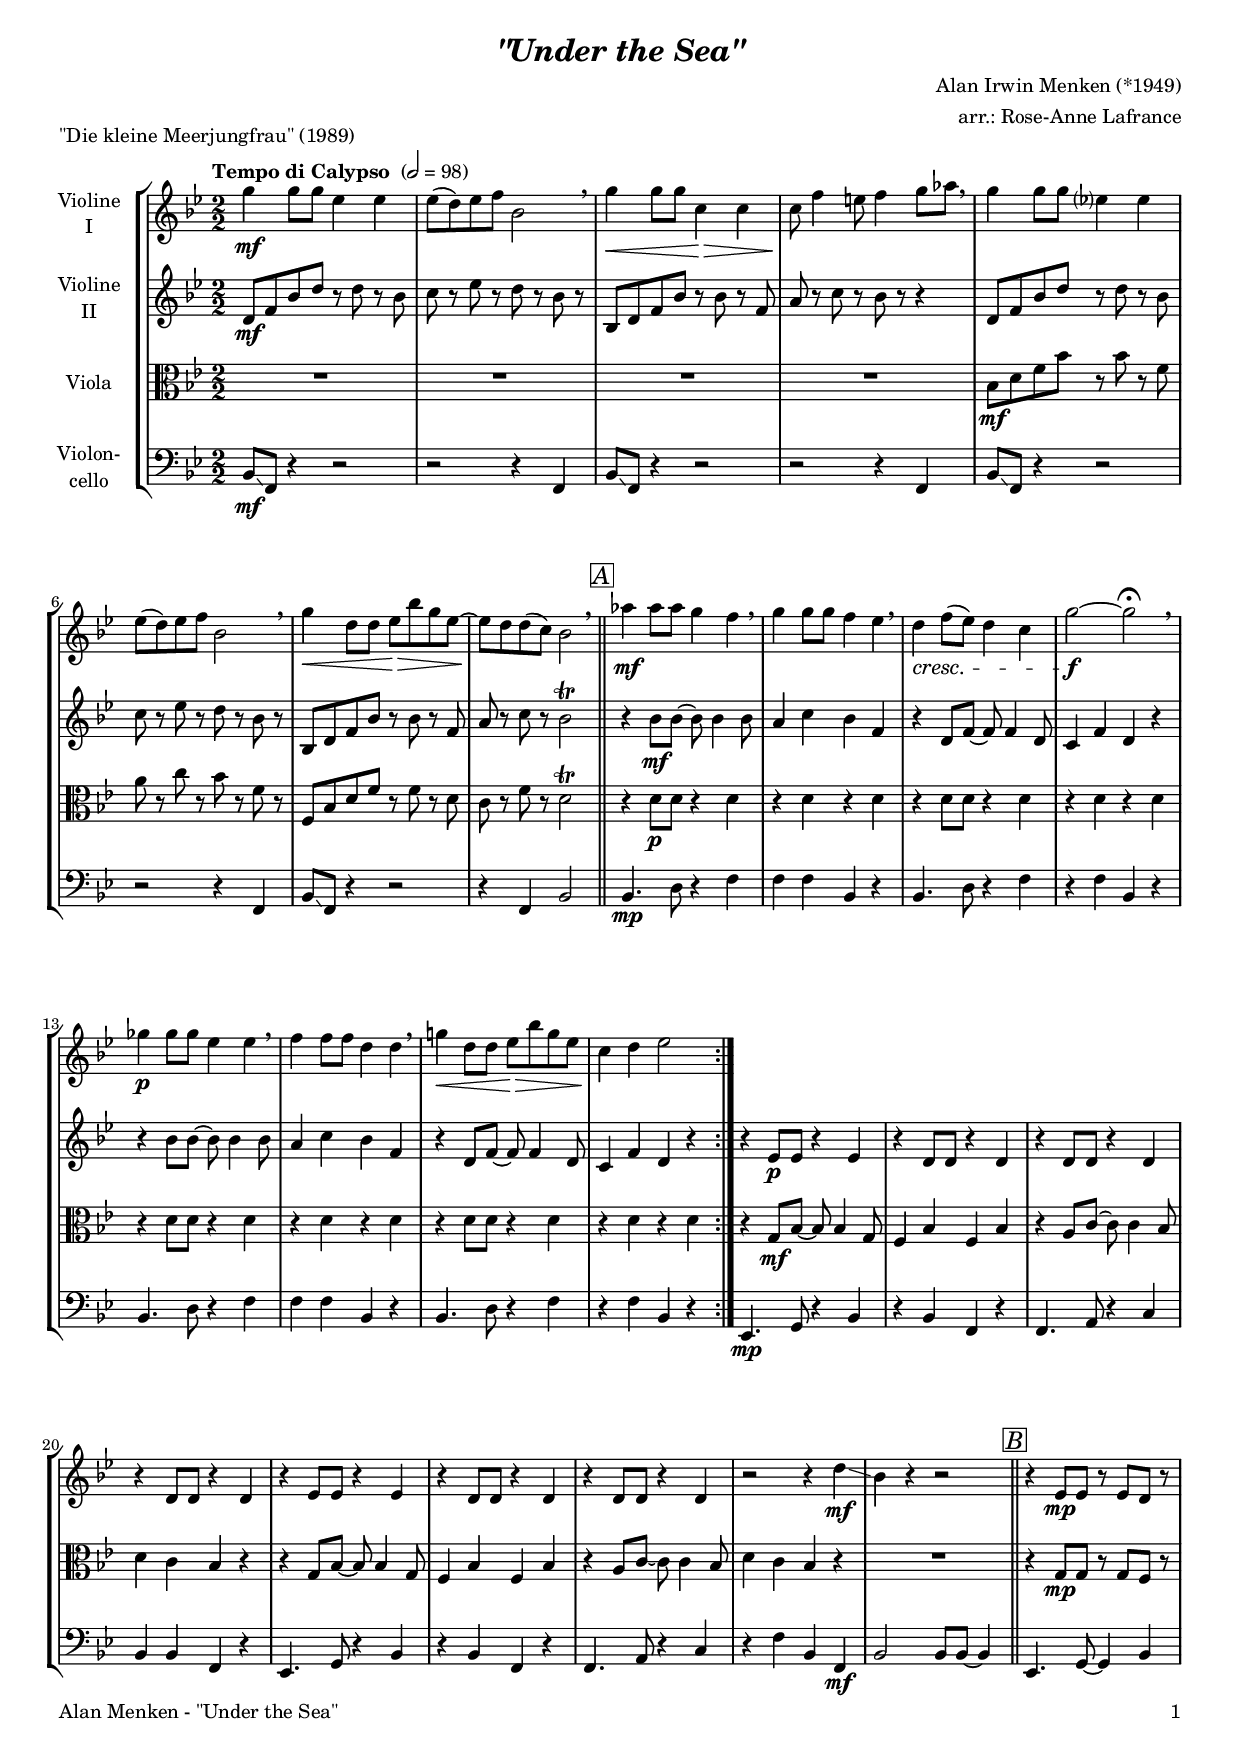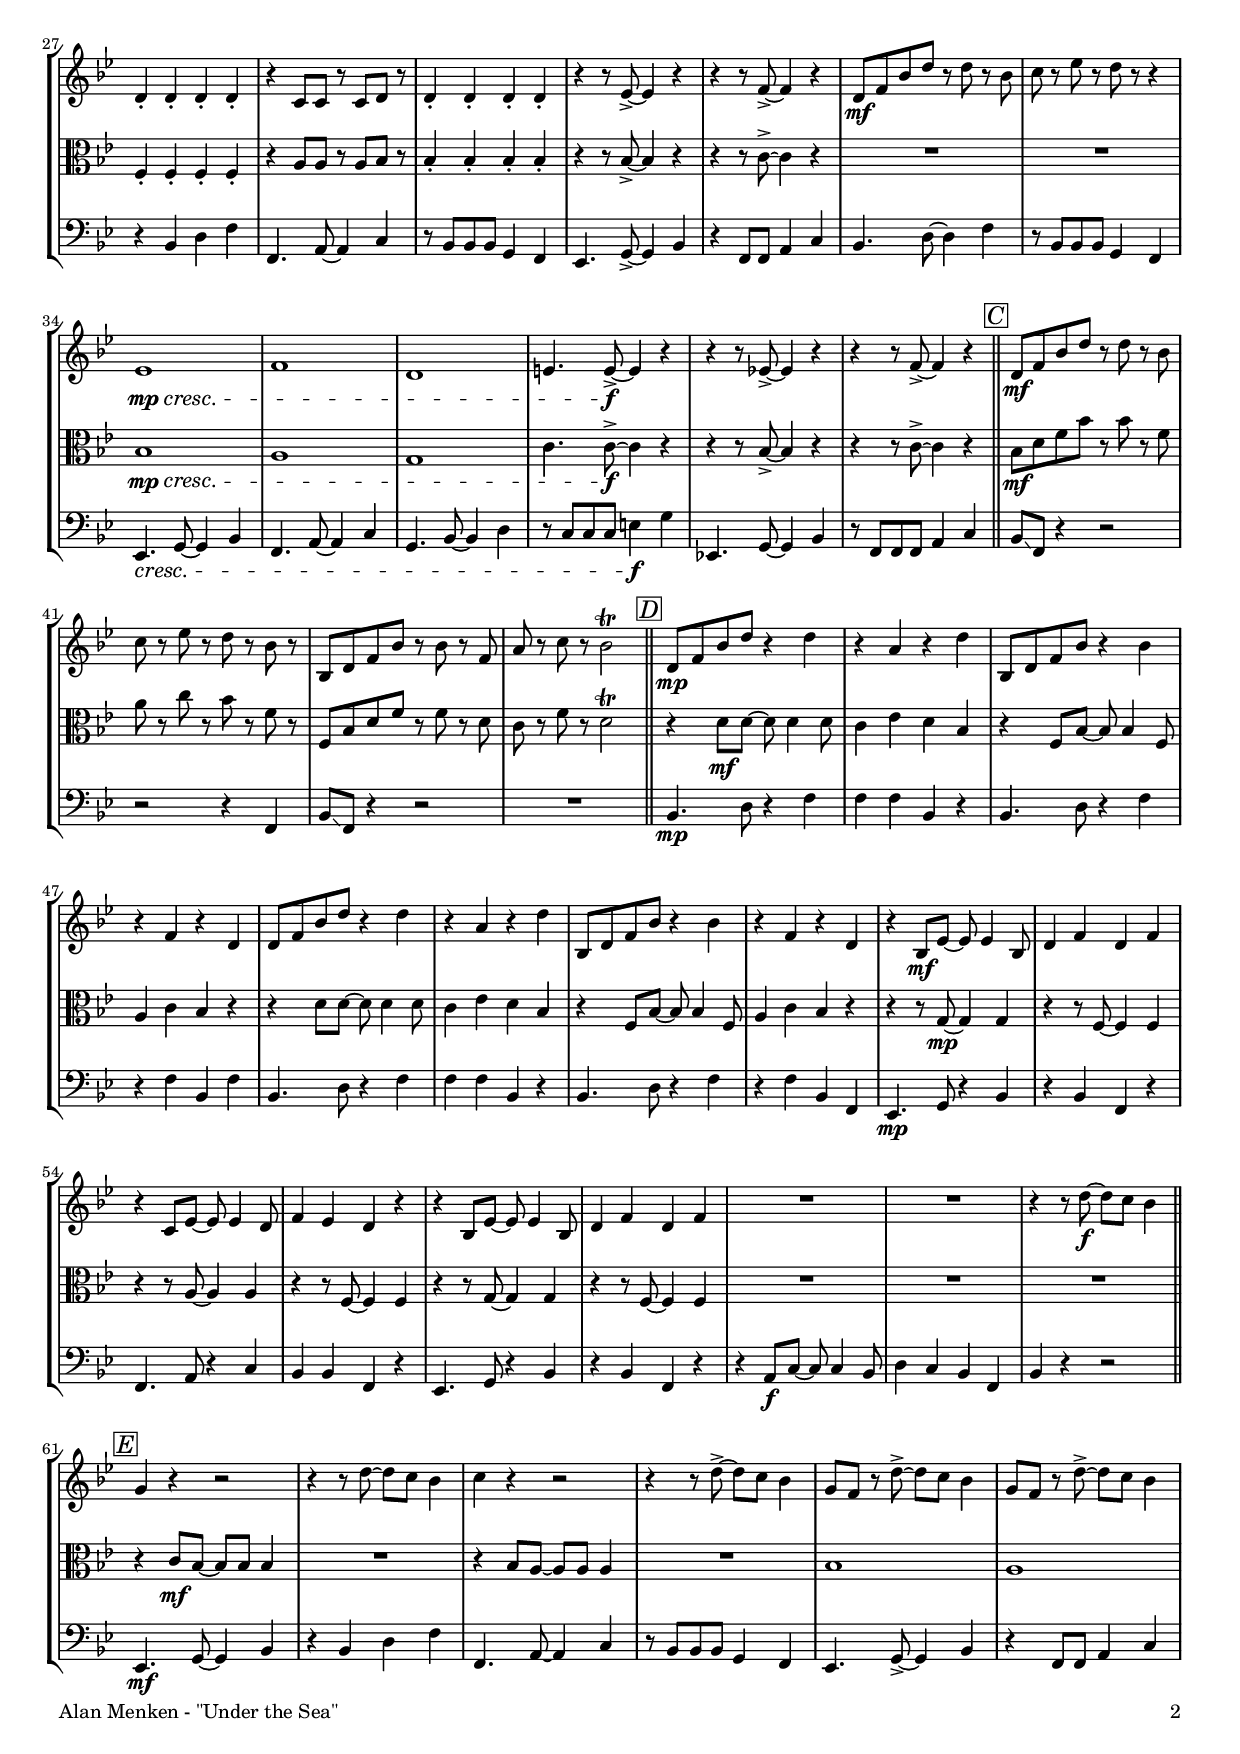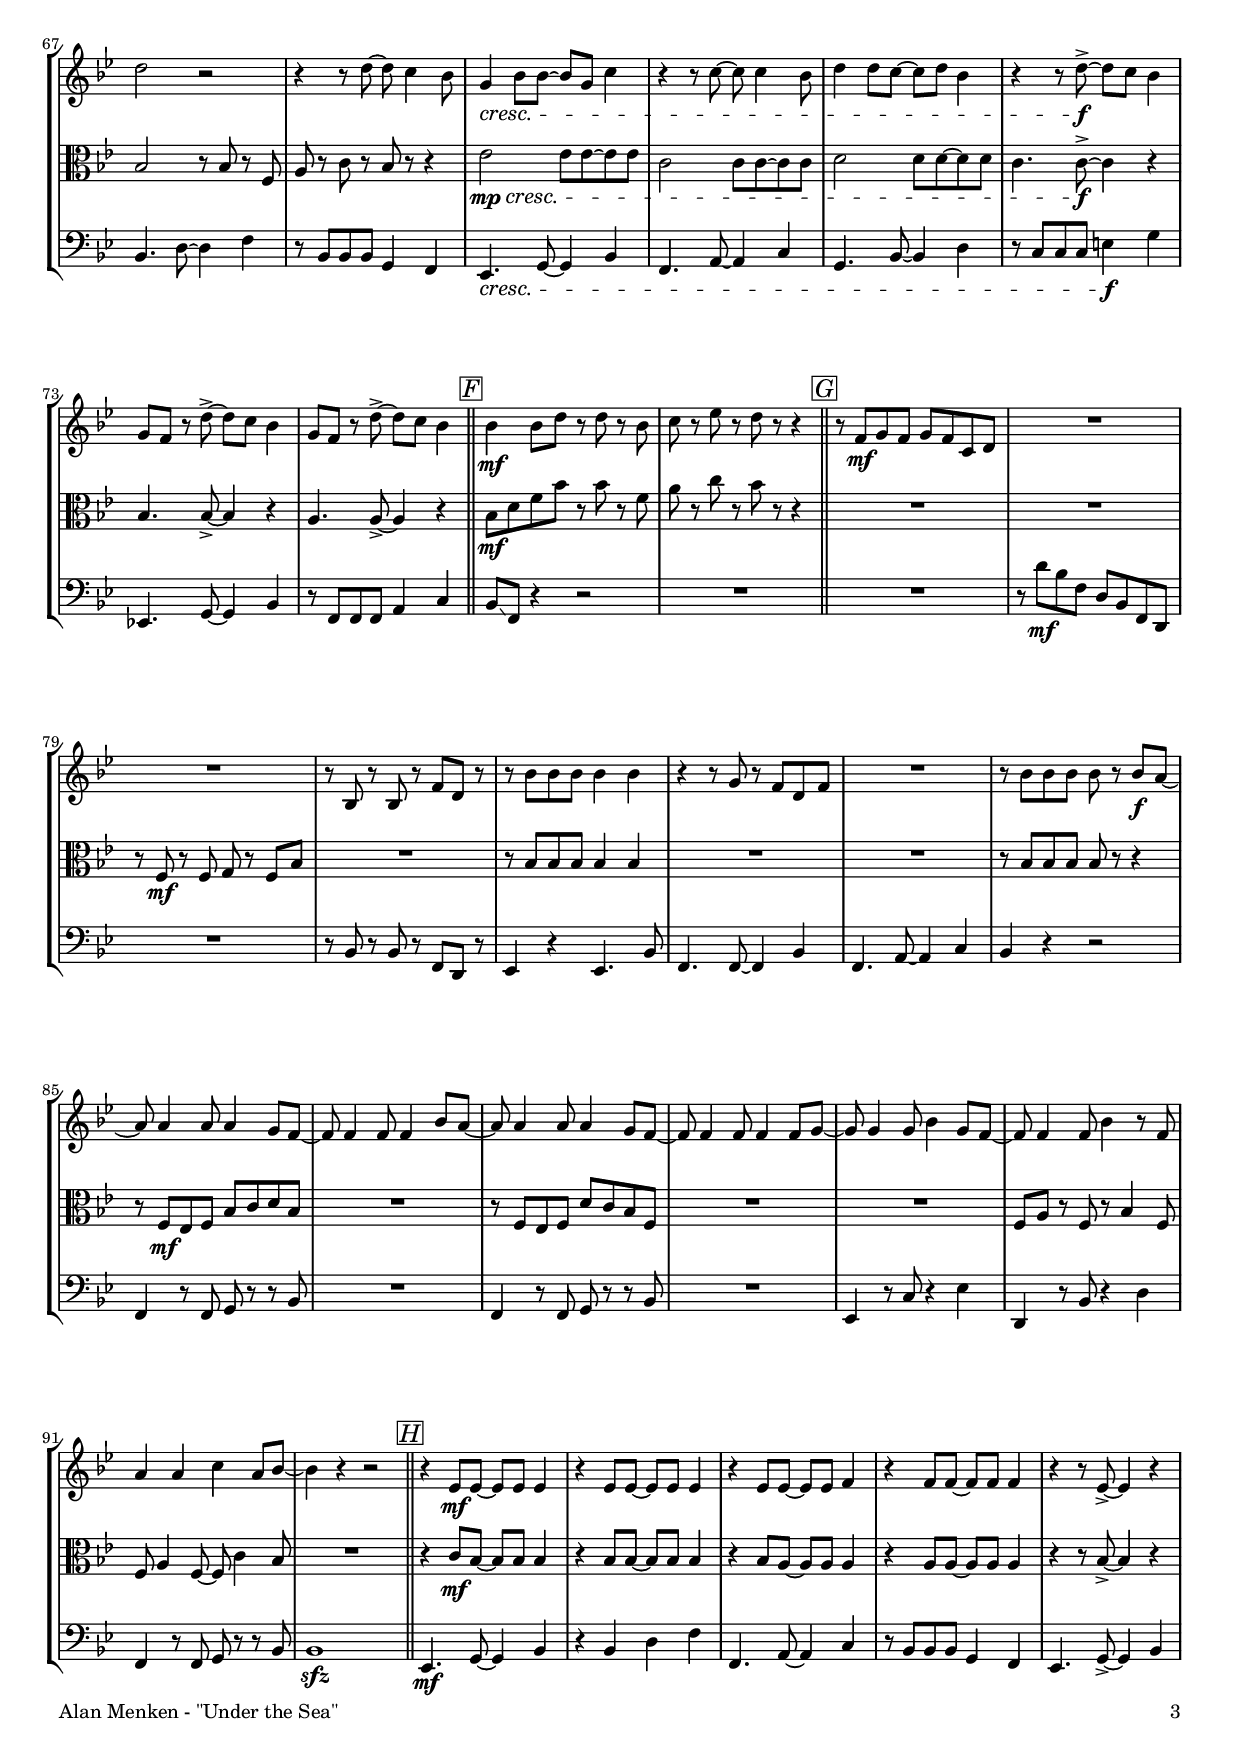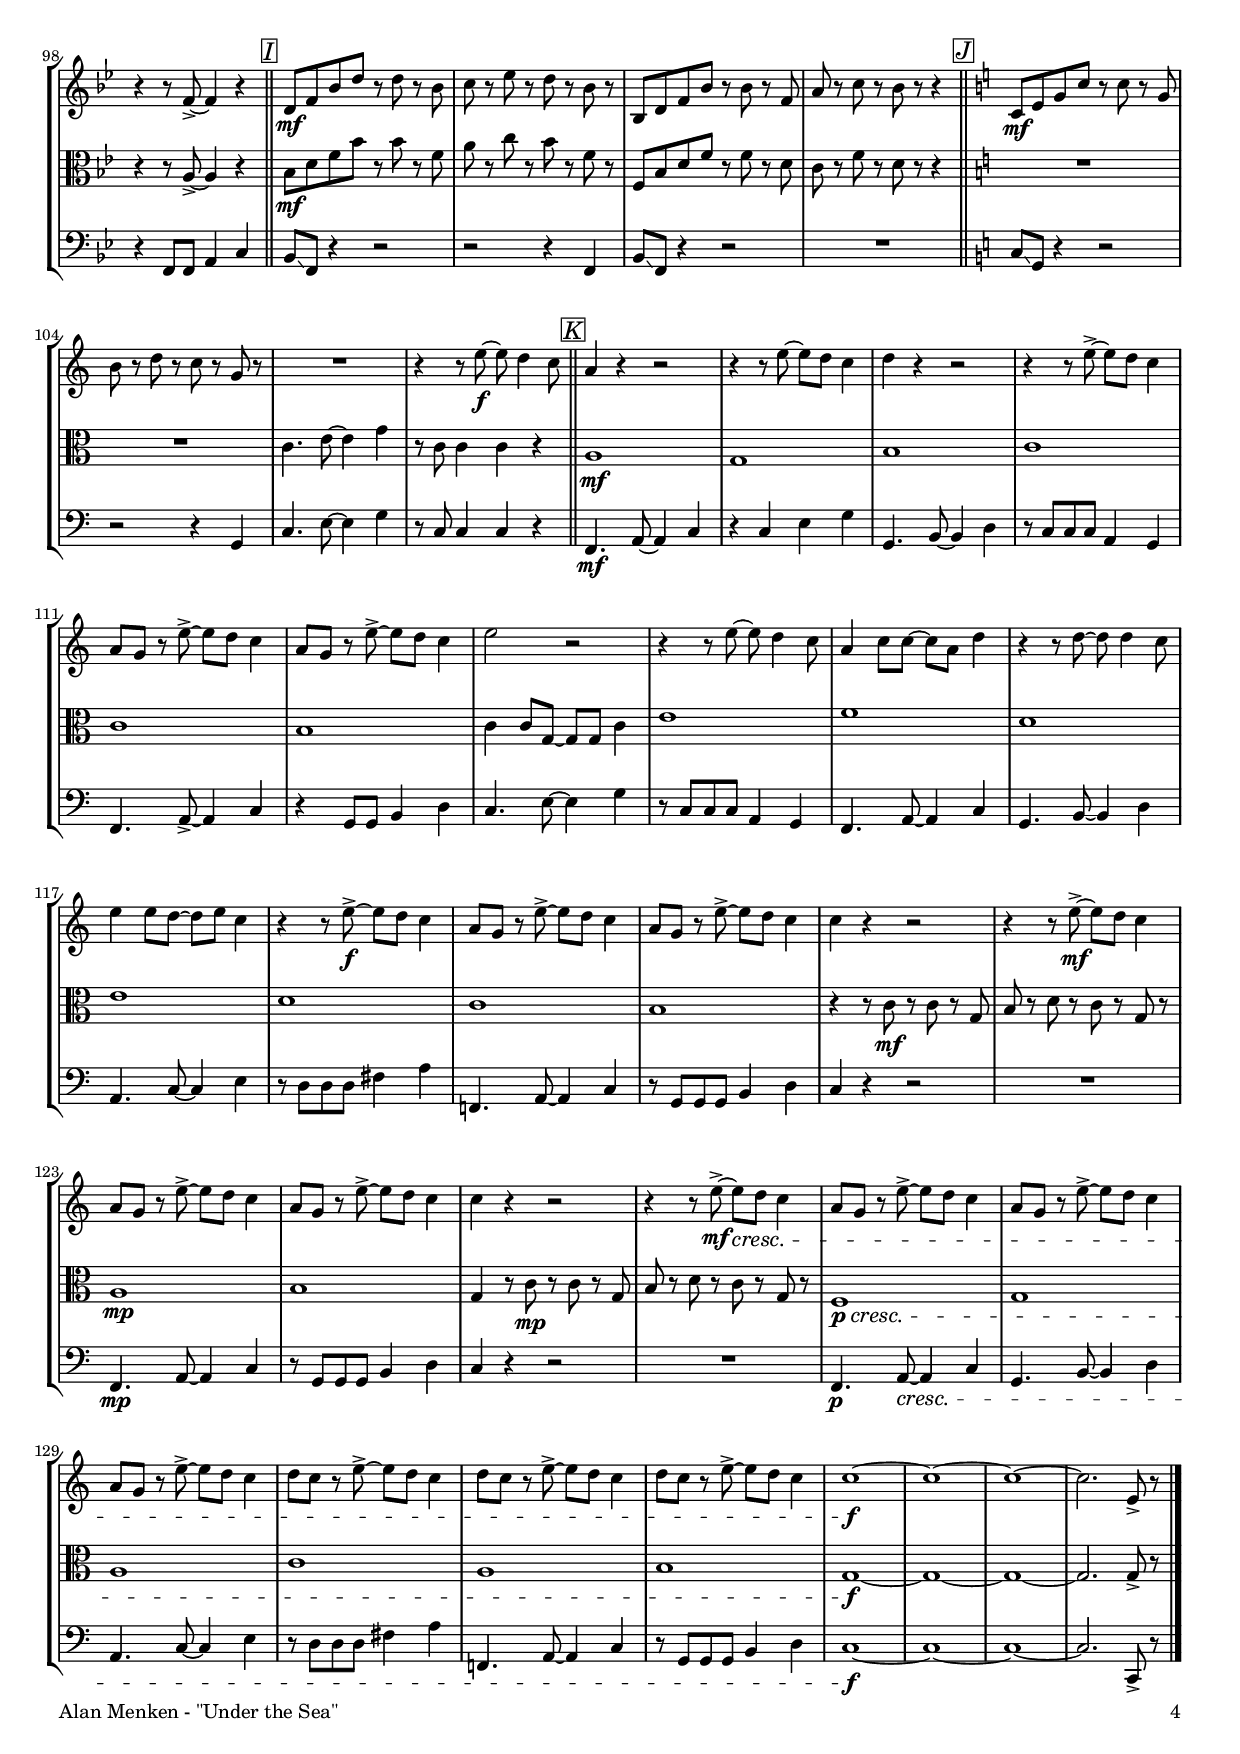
\version "2.24.1"
\include "deutsch.ly"

#(set-global-staff-size 17)

\header {
  title     = \markup \bold \italic "\"Under the Sea\""
  composer  = "Alan Irwin Menken (*1949)"
  arranger  = "arr.: Rose-Anne Lafrance"
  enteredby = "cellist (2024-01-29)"
  piece     = "\"Die kleine Meerjungfrau\" (1989)"
}

voiceconsts = {
  \key b \major
  \time 2/2
  \clef "treble"
  \numericTimeSignature
  \compressEmptyMeasures
  % Set default beaming for all staves
%  \set Timing.beamExceptions = #'()
%  \set Timing.baseMoment     = #(ly:make-moment 1 4)
%  \set Timing.beatStructure  = #'(1 1 1)
  \tempo "Tempo di Calypso " 2=98
}

mist = "string ensemble 1"
mivl = "violin"
miva = "viola"
miba = "cello"
mipz = "pizzicato strings"

boxa = { \bar "||" \mark \markup \box \italic "A" }
boxb = { \bar "||" \mark \markup \box \italic "B" }
boxc = { \bar "||" \mark \markup \box \italic "C" }
boxd = { \bar "||" \mark \markup \box \italic "D" }
boxe = { \bar "||" \mark \markup \box \italic "E" }
boxf = { \bar "||" \mark \markup \box \italic "F" }
boxg = { \bar "||" \mark \markup \box \italic "G" }
boxh = { \bar "||" \mark \markup \box \italic "H" }
boxi = { \bar "||" \mark \markup \box \italic "I" }
boxj = { \bar "||" \mark \markup \box \italic "J" \key c \major }
boxk = { \bar "||" \mark \markup \box \italic "K" }

arco = \markup \italic "arco"
pizz = \markup \italic "pizz"

\include "v1.ily"
vb = \relative c' {
  \voiceconsts

  d8\mf f b d r d r b
  c r es r d r b r
  b, d f b r b r f
  a r c r b r r4

  d,8 f b d r d r b
  c r es r d r b r
  b, d f b r b r f
  a r c r b2\trill \boxa
  r4 b8\mf b~ b b4 b8
  a4 c b f

  r d8 f~ f f4 d8
  c4 f d r
  r b'8 b~ b b4 b8
  a4 c b f
  r d8 f~ f f4 d8
  c4 f d r
  r es8\p es r4 es

  r d8 d r4 d
  r d8 d r4 d
  r d8 d r4 d
  r es8 es r4 es
  r d8 d r4 d
  r d8 d r4 d
  r2 r4 d'\glissando\mf

  b r r2 \boxb
  r4 es,8\mp es r es d r
  d4-. d-. d-. d-.
  r c8 c r c d r
  d4-. d-. d-. d-.
  r r8 es~-> es4 r

  r r8 f~-> f4 r
  d8\mf f b d r d r b
  c r es r d r r4
  es,1\mp\cresc
  f
  d

  e4. e8~->\f e4 r
  r r8 es!~-> es4 r
  r r8 f~-> f4 r \boxc
  d8\mf f b d r d r b
  c r es r d r b r

  b, d f b r b r f
  a r c r b2\trill \boxd
  d,8\mp f b d r4 d
  r a r d
  b,8 d f b r4 b
  r f r d

  d8 f b d r4 d
  r a r d
  b,8 d f b r4 b
  r f r d
  r b8\mf es~ es es4 b8
  d4 f d f

  r c8 es~ es es4 d8
  f4 es d r
  r b8 es~ es es4 b8
  d4 f d f
  R1*2
  r4 r8 d'~\f d c b4 \boxe

  g r r 2
  r4 r8 d'~ d c b4
  c r r2
  r4 r8 d~-> d c b4
  g8 f r d'~-> d c b4
  g8 f r d'~-> d c b4

  d2 r
  r4 r8 d~ d c4 b8
  g4\cresc b8 b~ b g c4
  r r8 c~ c c4 b8
  d4 d8 c~ c d b4

  r r8 d~->\f d c b4
  g8 f r d'~-> d c b4
  g8 f r d'~-> d c b4 \boxf
  b\mf b8 d r d r b
  c r es r d r r4 \boxg

  r8 f,\mf g f g f c d
  R1*2
  r8 b r b r f' d r
  r b' b b b4 b

  r r8 g r f d f
  R1
  r8 b b b b r b\f a~
  a a4 a8 a4 g8 f~
  f f4 f8 f4 b8 a~

  a a4 a8 a4 g8 f~
  f f4 f8 f4 f8 g~
  g g4 g8 b4 g8 f~
  f f4 f8 b4 r8 f
  a4 a c a8 b~

  b4 r r2 \boxh
  r4 es,8\mf es~ es es es4
  r es8 es~ es es es4
  r es8 es~ es es f4
  r f8 f~ f f f4
  r r8 es~-> es4 r

  r r8 f~-> f4 r \boxi
  d8\mf f b d r d r b
  c r es r d r b r
  b, d f b r b r f
  a r c r b r r4 \boxj

  c,8\mf e g c r c r g
  h r d r c r g r
  R1
  r4 r8 e'~\f e d4 c8 \boxk
  a4 r r2
  r4 r8 e'~ e d c4

  d r r2
  r4 r8 e~-> e d c4
  a8 g r e'~-> e d c4
  a8 g r e'~-> e d c4
  e2 r
  r4 r8 e~ e d4 c8

  a4 c8 c~ c a d4
  r r8 d~ d d4 c8
  e4 e8 d~ d e c4
  r r8 e~->\f e d c4
  a8 g r e'~-> e d c4
  a8 g r e'~-> e d c4

  c r r2
  r4 r8 e~->\mf e d c4
  a8 g r e'~-> e d c4
  a8 g r e'~-> e d c4
  c r r2

  r4 r8 e~->\mf e\cresc d c4
  a8 g r e'~-> e d c4
  a8 g r e'~-> e d c4
  a8 g r e'~-> e d c4
  d8 c r e~-> e d c4


  d8 c r e~-> e d c4
  d8 c r e~-> e d c4
  c1~\f
  c~
  c~
  c2. e,8-> r \bar "|."
}

vc = \relative c' {
  \voiceconsts
  \clef "alto"

  R1*4
  b8\mf d f b r b r f
  a r c r b r f r
  f, b d f r f r d
  c r f r d2\trill \boxa
  r4 d8\p d r4 d
  r d r d

  r d8 d r4 d
  r d r d
  r d8 d r4 d
  r d r d
  r d8 d r4 d
  r d r d
  r g,8\mf b~ b b4 g8

  f4 b f b
  r a8 c~ c c4 b8
  d4 c b r
  r g8 b~ b b4 g8
  f4 b f b
  r a8 c~ c c4 b8
  d4 c b r

  R1 \boxb
  r4 g8\mp g r g f r
  f4-. f-. f-. f-.
  r a8 a r a b r
  b4-. b-. b-. b-.
  r r8 b~-> b4 r

  r r8 c~-> c4 r
  R1*2
  b1\mp\cresc
  a
  g

  c4. c8~->\f c4 r
  r r8 b~-> b4 r
  r r8 c~-> c4 r \boxc
  b8\mf d f b r b r f
  a r c r b r f r

  f, b d f r f r d
  c r f r d2\trill \boxd
  r4 d8\mf d~ d d4 d8
  c4 es d b
  r f8 b~ b b4 f8
  a4 c b r

  r d8 d~ d d4 d8
  c4 es d b
  r f8 b~ b b4 f8
  a4 c b r
  r r8 g~\mp g4 g
  r r8 f~ f4 f

  r r8 a~ a4 a
  r r8 f~ f4 f
  r r8 g~ g4 g
  r r8 f~ f4 f
  R1*3 \boxe

  r4 c'8\mf b~ b b b4
  R1
  r4 b8 a~ a a a4
  R1
  b
  a

  b2 r8 b r f
  a r c r b r r4
  es2\mp\cresc es8 es~ es es
  c2 c8 c~ c c
  d2 d8 d~ d d

  c4. c8~->\f c4 r
  b4. b8~-> b4 r
  a4. a8~-> a4 r \boxf
  b8\mf d f b r b r f
  a r c r b r r4 \boxg

  R1*2
  r8 f,\mf r f g r f b
  R1
  r8 b b b b4 b

  R1*2
  r8 b b b b r r4
  r8 f\mf es8 f b c d b
  R1

  r8 f es f d' c b f
  R1*2
  f8 a r f r b4 f8
  f a4 f8~ f c'4 b8

  R1 \boxh
  r4 c8\mf b~ b b b4
  r b8 b~ b b b4
  r b8 a~ a a a4
  r a8 a~ a a a4
  r r8 b~-> b4 r

  r r8 a~-> a4 r \boxi
  b8\mf d f b r b r f
  a r c r b r f r
  f, b d f r f r d
  c r f r d r r4 \boxj

  R1*2
  c4. e8~ e4 g
  r8 c, c4 c r \boxk
  a1\mf
  g

  h
  c
  c
  h
  c4 c8 g~ g g c4
  e1

  f
  d
  e
  d
  c
  h

  r4 r8 c\mf r c r g
  h r d r c r g r
  a1\mp
  h
  g4 r8 c\mp r c r g

  h r d r c r g r
  f1\p\cresc
  g
  a
  c

  a
  h
  g~\f
  g~
  g~
  g2. g8-> r \bar "|."
}

vd = \relative c {
  \voiceconsts
  \clef "bass"

  b8\mf\glissando f r4 r2
  r r4 f
  b8\glissando f r4 r2
  r r4 f
  
  b8\glissando f r4 r2
  r r4 f
  b8\glissando f r4 r2
  r4 f b2 \boxa
  b4.\mp d8 r4 f
  f f b, r

  b4. d8 r4 f
  r f b, r
  b4. d8 r4 f
  f f b, r
  b4. d8 r4 f
  r f b, r
  es,4.\mp g8 r4 b

  r b f r
  f4. a8 r4 c
  b b f r
  es4. g8 r4 b
  r b f r
  f4. a8 r4 c
  r f b, f\mf

  b2 b8 b~ b4 \boxb
  es,4. g8~ g4 b
  r b d f
  f,4. a8~ a4 c
  r8 b b b g4 f
  es4. g8~-> g4 b

  r f8 f a4 c
  b4. d8~ d4 f
  r8 b, b b g4 f
  es4.\cresc g8~ g4 b
  f4. a8~ a4 c
  g4. b8~ b4 d

  r8 c c c e4\f g
  es,!4. g8~ g4 b
  r8 f f f a4 c \boxc
  b8\glissando f r4 r2
  r r4 f

  b8\glissando f r4 r2
  R1 \boxd
  b4.\mp d8 r4 f
  f f b, r
  b4. d8 r4 f
  r f b, f'

  b,4. d8 r4 f
  f f b, r
  b4. d8 r4 f
  r f b, f
  es4.\mp g8 r4 b
  r b f r

  f4. a8 r4 c
  b b f r
  es4. g8 r4 b
  r b f r
  r a8\f c~ c c4 b8
  d4 c b f
  b r r2 \boxe

  es,4.\mf g8~ g4 b
  r b d f
  f,4. a8~ a4 c
  r8 b b b g4 f
  es4. g8~-> g4 b
  r f8 f a4 c

  b4. d8~ d4 f
  r8 b, b b g4 f
  es4.\cresc g8~ g4 b
  f4. a8~ a4 c
  g4. b8~ b4 d

  r8 c c c e4\f g
  es,!4. g8~ g4 b
  r8 f f f a4 c \boxf
  b8\glissando f r4 r2
  R1 \boxg

  R
  r8 d''\mf b f d b f d
  R1
  r8 b' r b r f d r
  es4 r es4. b'8

  f4. f8~ f4 b
  f4. a8 ~a4 c
  b r r2
  f4 r8 f g r r b
  R1

  f4 r8 f g r r b
  R1
  es,4 r8 c' r4 es
  d, r8 b' r4 d
  f, r8 f g r r b

  b1\sfz \boxh
  es,4.\mf g8~ g4 b
  r b d f
  f,4. a8~ a4 c
  r8 b b b g4 f
  es4. g8~-> g4 b

  r f8 f a4 c \boxi
  b8\glissando f r4 r2
  r r4 f
  b8\glissando f r4 r2
  R1 \boxj

  c'8\glissando g r4 r2
  r r4 g
  c4. e8~ e4 g
  r8 c, c4 c r \boxk
  f,4.\mf a8~ a4 c
  r c e g

  g,4. h8~ h4 d
  r8 c c c a4 g
  f4. a8~-> a4 c
  r g8 g h4 d
  c4. e8~ e4 g
  r8 c, c c a4 g

  f4. a8~ a4 c
  g4. h8~ h4 d
  a4. c8~ c4 e
  r8 d d d fis4 a
  f,!4. a8~ a4 c
  r8 g g g h4 d

  c r r2
  R1
  f,4.\mp a8~ a4 c
  r8 g g g h4 d
  c r r2

  R1
  f,4.\p a8~\cresc a4 c
  g4. h8~ h4 d
  a4. c8~ c4 e
  r8 d d d fis4 a

  f,!4. a8~ a4 c
  r8 g g g h4 d
  c1~\f
  c~
  c~
  c2. c,8-> r \bar "|."
}


music = \new StaffGroup <<
      \new Staff {
	\set Staff.midiInstrument = \mivl
	\set Staff.instrumentName = \markup \center-column { "Violine" "I" }
	\transpose b b { \va }
      }

      \new Staff {
	\set Staff.midiInstrument = \mivl
	\set Staff.instrumentName = \markup \center-column { "Violine" "II" }
	\transpose b b { \vb }
      }

      \new Staff {
	\set Staff.midiInstrument = \miva
	\set Staff.instrumentName = \markup \center-column { "Viola" }
	\transpose b b { \vc }
      }

      \new Staff {
	\set Staff.midiInstrument = \miba
	\set Staff.instrumentName = \markup \center-column { "Violon-" "cello" }
	\transpose b b { \vd }
      }
>>

\book {
  \paper {
    print-page-number = ##t
    print-first-page-number = ##t
    ragged-last-bottom = ##f
    oddHeaderMarkup = \markup \null
    evenHeaderMarkup = \markup \null
    oddFooterMarkup = \markup {
      \fill-line {
        \if \should-print-page-number
        "Alan Menken - \"Under the Sea\"" \fromproperty #'page:page-number-string
      }
    }
    evenFooterMarkup = \oddFooterMarkup
  } \score {
    \music
    \layout {}
  }

  \score {
    \unfoldRepeats \music

    \midi {
      \context {
        \Score
      }
    }
  }
}